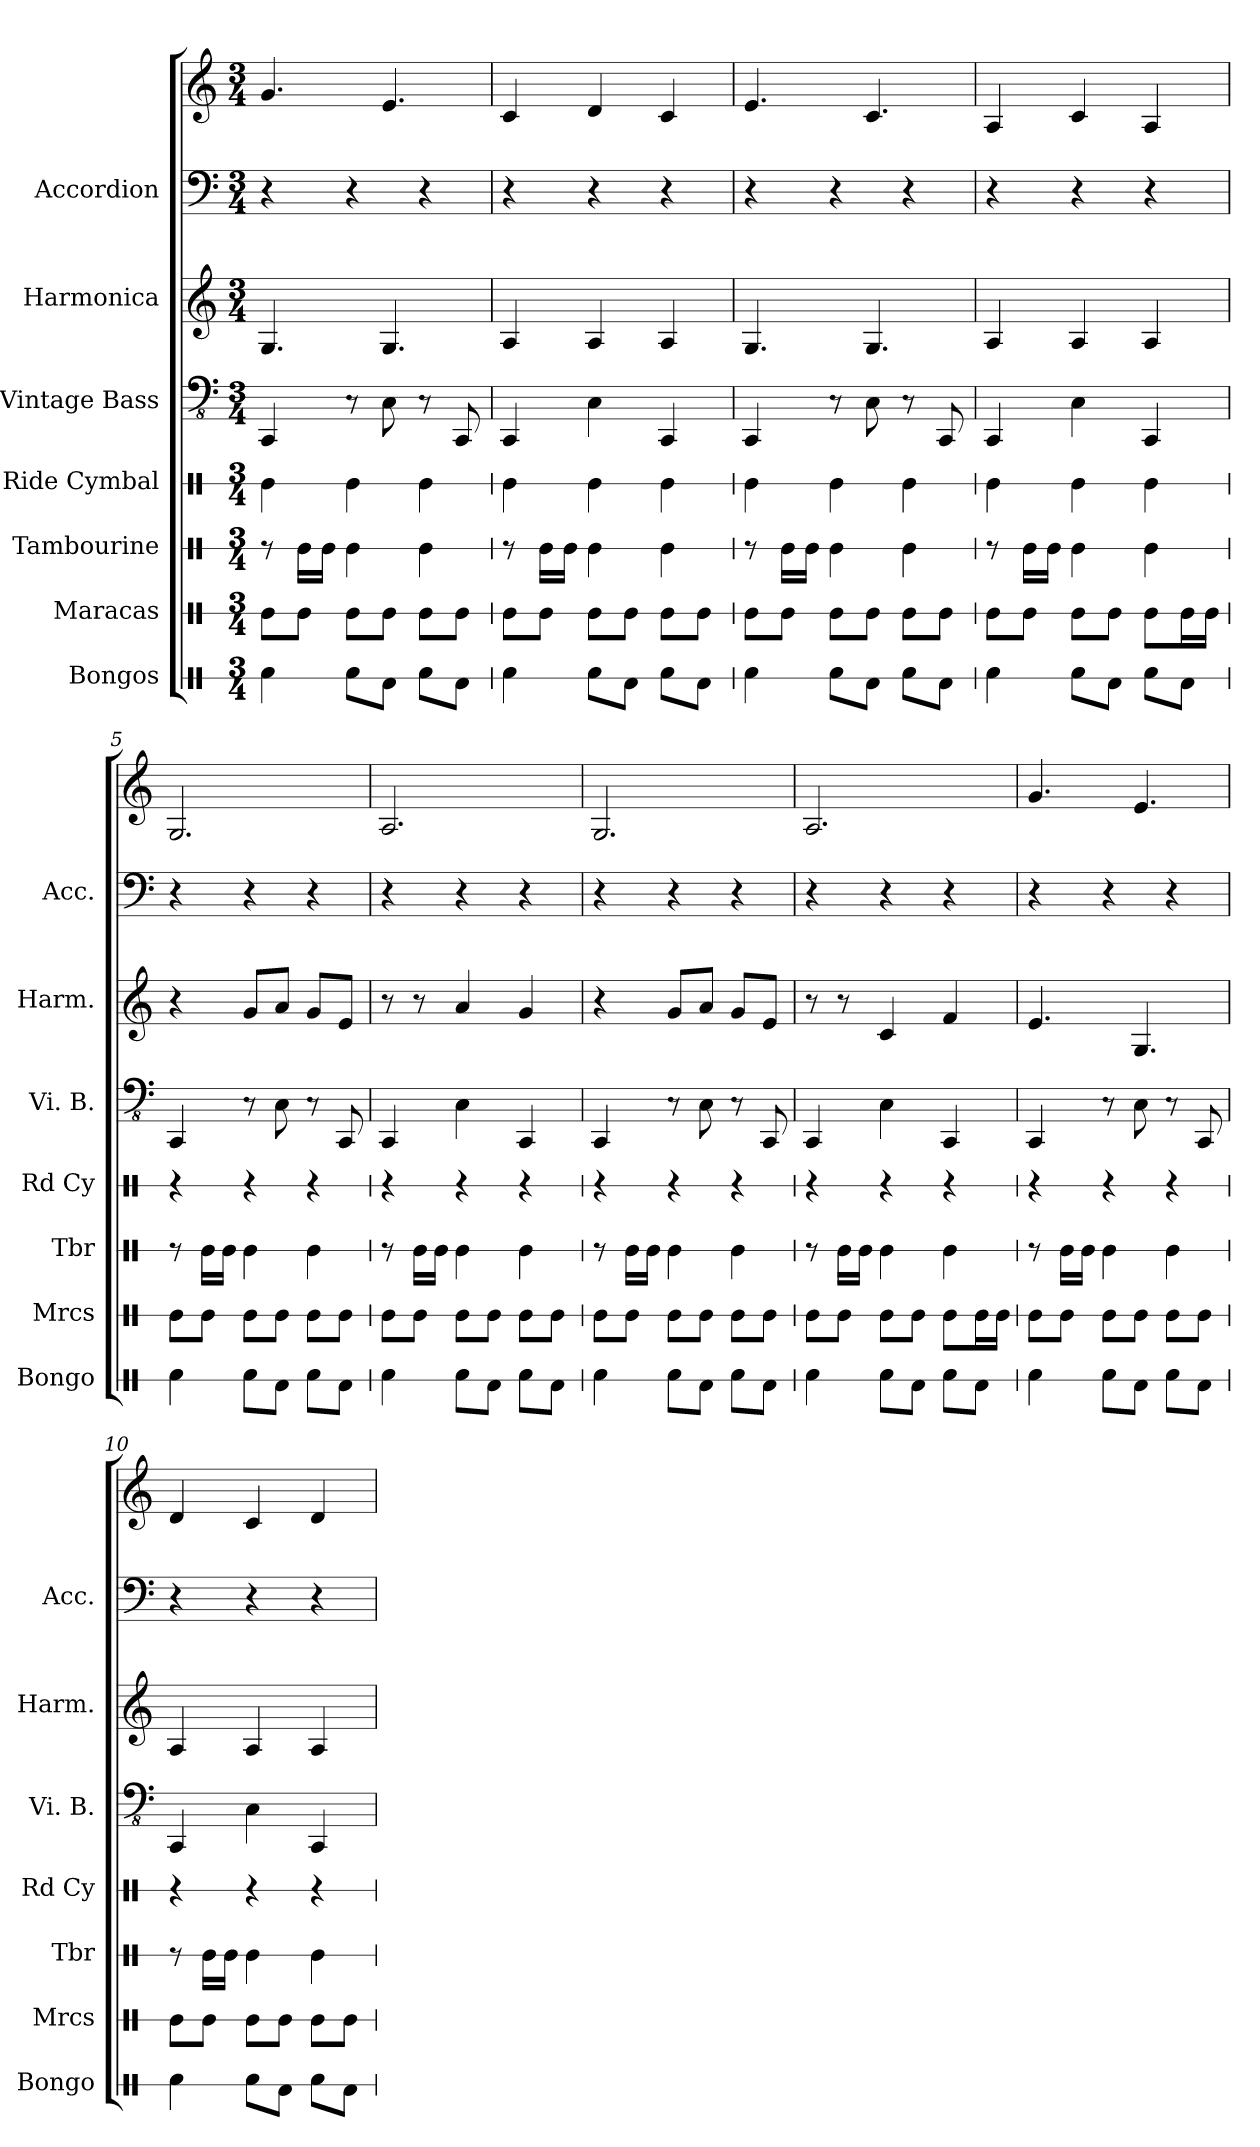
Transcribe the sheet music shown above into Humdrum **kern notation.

**kern	**kern	**kern	**kern	**kern	**kern	**kern	**kern
*part7	*part6	*part5	*part4	*part3	*part2	*part1	*part1
*staff8	*staff7	*staff6	*staff5	*staff4	*staff3	*staff2	*staff1
*I"Bongos	*I"Maracas	*I"Tambourine	*I"Ride Cymbal	*I"Vintage Bass	*I"Harmonica	*I"Accordion	*
*I'Bongo	*I'Mrcs	*I'Tbr	*I'Rd Cy	*I'Vi. B.	*I'Harm.	*I'Acc.	*
*stria1	*stria1	*stria1	*stria1	*stria4	*stria5	*stria5	*stria5
*clefX	*clefX	*clefX	*clefX	*clefFv4	*clefG2	*clefF4	*clefG2
*k[]	*k[]	*k[]	*k[]	*k[]	*k[]	*k[]	*k[]
*M3/4	*M3/4	*M3/4	*M3/4	*M3/4	*M3/4	*M3/4	*M3/4
*MM140	*MM140	*MM140	*MM140	*MM140	*MM140	*MM140	*MM140
=1	=1	=1	=1	=1	=1	=1	=1
4Rf	8ReL	8r	4Re	4CCC	4.G	4r	4.g
.	8ReJ	16ReLL	.	.	.	.	.
.	.	16ReJJ	.	.	.	.	.
8RfL	8ReL	4Re	4Re	8r	.	4r	.
8RdJ	8ReJ	.	.	8CC	4.G	.	4.e
8RfL	8ReL	4Re	4Re	8r	.	4r	.
8RdJ	8ReJ	.	.	8CCC	.	.	.
=2	=2	=2	=2	=2	=2	=2	=2
4Rf	8ReL	8r	4Re	4CCC	4A	4r	4c
.	8ReJ	16ReLL	.	.	.	.	.
.	.	16ReJJ	.	.	.	.	.
8RfL	8ReL	4Re	4Re	4CC	4A	4r	4d
8RdJ	8ReJ	.	.	.	.	.	.
8RfL	8ReL	4Re	4Re	4CCC	4A	4r	4c
8RdJ	8ReJ	.	.	.	.	.	.
=3	=3	=3	=3	=3	=3	=3	=3
4Rf	8ReL	8r	4Re	4CCC	4.G	4r	4.e
.	8ReJ	16ReLL	.	.	.	.	.
.	.	16ReJJ	.	.	.	.	.
8RfL	8ReL	4Re	4Re	8r	.	4r	.
8RdJ	8ReJ	.	.	8CC	4.G	.	4.c
8RfL	8ReL	4Re	4Re	8r	.	4r	.
8RdJ	8ReJ	.	.	8CCC	.	.	.
=4	=4	=4	=4	=4	=4	=4	=4
4Rf	8ReL	8r	4Re	4CCC	4A	4r	4A
.	8ReJ	16ReLL	.	.	.	.	.
.	.	16ReJJ	.	.	.	.	.
8RfL	8ReL	4Re	4Re	4CC	4A	4r	4c
8RdJ	8ReJ	.	.	.	.	.	.
8RfL	8ReL	4Re	4Re	4CCC	4A	4r	4A
8RdJ	16ReL	.	.	.	.	.	.
.	16ReJJ	.	.	.	.	.	.
=5	=5	=5	=5	=5	=5	=5	=5
4Rf	8ReL	8r	4r	4CCC	4r	4r	2.G
.	8ReJ	16ReLL	.	.	.	.	.
.	.	16ReJJ	.	.	.	.	.
8RfL	8ReL	4Re	4r	8r	8gL	4r	.
8RdJ	8ReJ	.	.	8CC	8aJ	.	.
8RfL	8ReL	4Re	4r	8r	8gL	4r	.
8RdJ	8ReJ	.	.	8CCC	8eJ	.	.
=6	=6	=6	=6	=6	=6	=6	=6
4Rf	8ReL	8r	4r	4CCC	8r	4r	2.A
.	8ReJ	16ReLL	.	.	8r	.	.
.	.	16ReJJ	.	.	.	.	.
8RfL	8ReL	4Re	4r	4CC	4a	4r	.
8RdJ	8ReJ	.	.	.	.	.	.
8RfL	8ReL	4Re	4r	4CCC	4g	4r	.
8RdJ	8ReJ	.	.	.	.	.	.
=7	=7	=7	=7	=7	=7	=7	=7
4Rf	8ReL	8r	4r	4CCC	4r	4r	2.G
.	8ReJ	16ReLL	.	.	.	.	.
.	.	16ReJJ	.	.	.	.	.
8RfL	8ReL	4Re	4r	8r	8gL	4r	.
8RdJ	8ReJ	.	.	8CC	8aJ	.	.
8RfL	8ReL	4Re	4r	8r	8gL	4r	.
8RdJ	8ReJ	.	.	8CCC	8eJ	.	.
=8	=8	=8	=8	=8	=8	=8	=8
4Rf	8ReL	8r	4r	4CCC	8r	4r	2.A
.	8ReJ	16ReLL	.	.	8r	.	.
.	.	16ReJJ	.	.	.	.	.
8RfL	8ReL	4Re	4r	4CC	4c	4r	.
8RdJ	8ReJ	.	.	.	.	.	.
8RfL	8ReL	4Re	4r	4CCC	4f	4r	.
8RdJ	16ReL	.	.	.	.	.	.
.	16ReJJ	.	.	.	.	.	.
=9	=9	=9	=9	=9	=9	=9	=9
4Rf	8ReL	8r	4r	4CCC	4.e	4r	4.g
.	8ReJ	16ReLL	.	.	.	.	.
.	.	16ReJJ	.	.	.	.	.
8RfL	8ReL	4Re	4r	8r	.	4r	.
8RdJ	8ReJ	.	.	8CC	4.G	.	4.e
8RfL	8ReL	4Re	4r	8r	.	4r	.
8RdJ	8ReJ	.	.	8CCC	.	.	.
=10	=10	=10	=10	=10	=10	=10	=10
4Rf	8ReL	8r	4r	4CCC	4A	4r	4d
.	8ReJ	16ReLL	.	.	.	.	.
.	.	16ReJJ	.	.	.	.	.
8RfL	8ReL	4Re	4r	4CC	4A	4r	4c
8RdJ	8ReJ	.	.	.	.	.	.
8RfL	8ReL	4Re	4r	4CCC	4A	4r	4d
8RdJ	8ReJ	.	.	.	.	.	.
=	=	=	=	=	=	=	=
*-	*-	*-	*-	*-	*-	*-	*-
